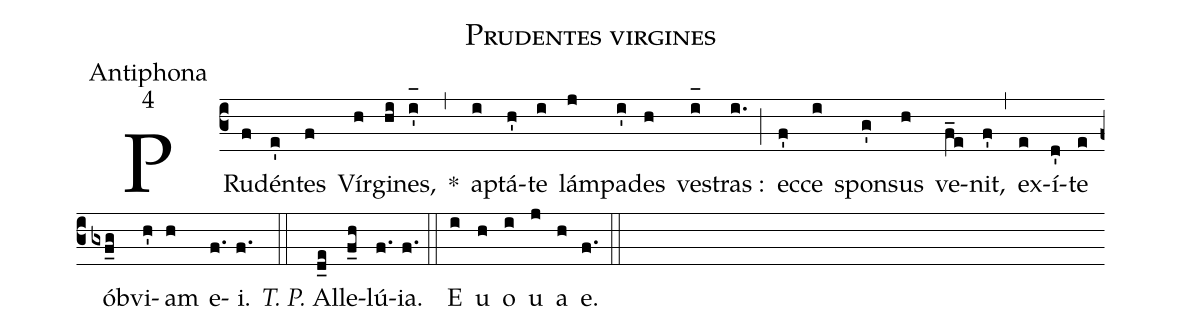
name:Prudentes virgines;
office-part:Antiphona;
mode:4;
%%
(c3) PRu(f)dén(e')tes(f) Vír(h)gi(hi)nes,(i'_[oh:h]) *(,) a(i)ptá(h')te(i) lám(j)pa(i')des(h) ve(i_[oh:h])stras :(i.) (;) ec(f')ce(i) spon(g')sus(h) ve(f_e)nit,(f') (,) ex(e)í(d')te(e) ób(gxf_g)vi(h')am(h) e(f.)i.(f.) (::) <i>T. P.</i> Al(d_e)le(f_h)lú(f.){ia}.(f.) (::) <eu>E(i) u(h) o(i) u(j) a(h) e.</eu>(f.) (::)
